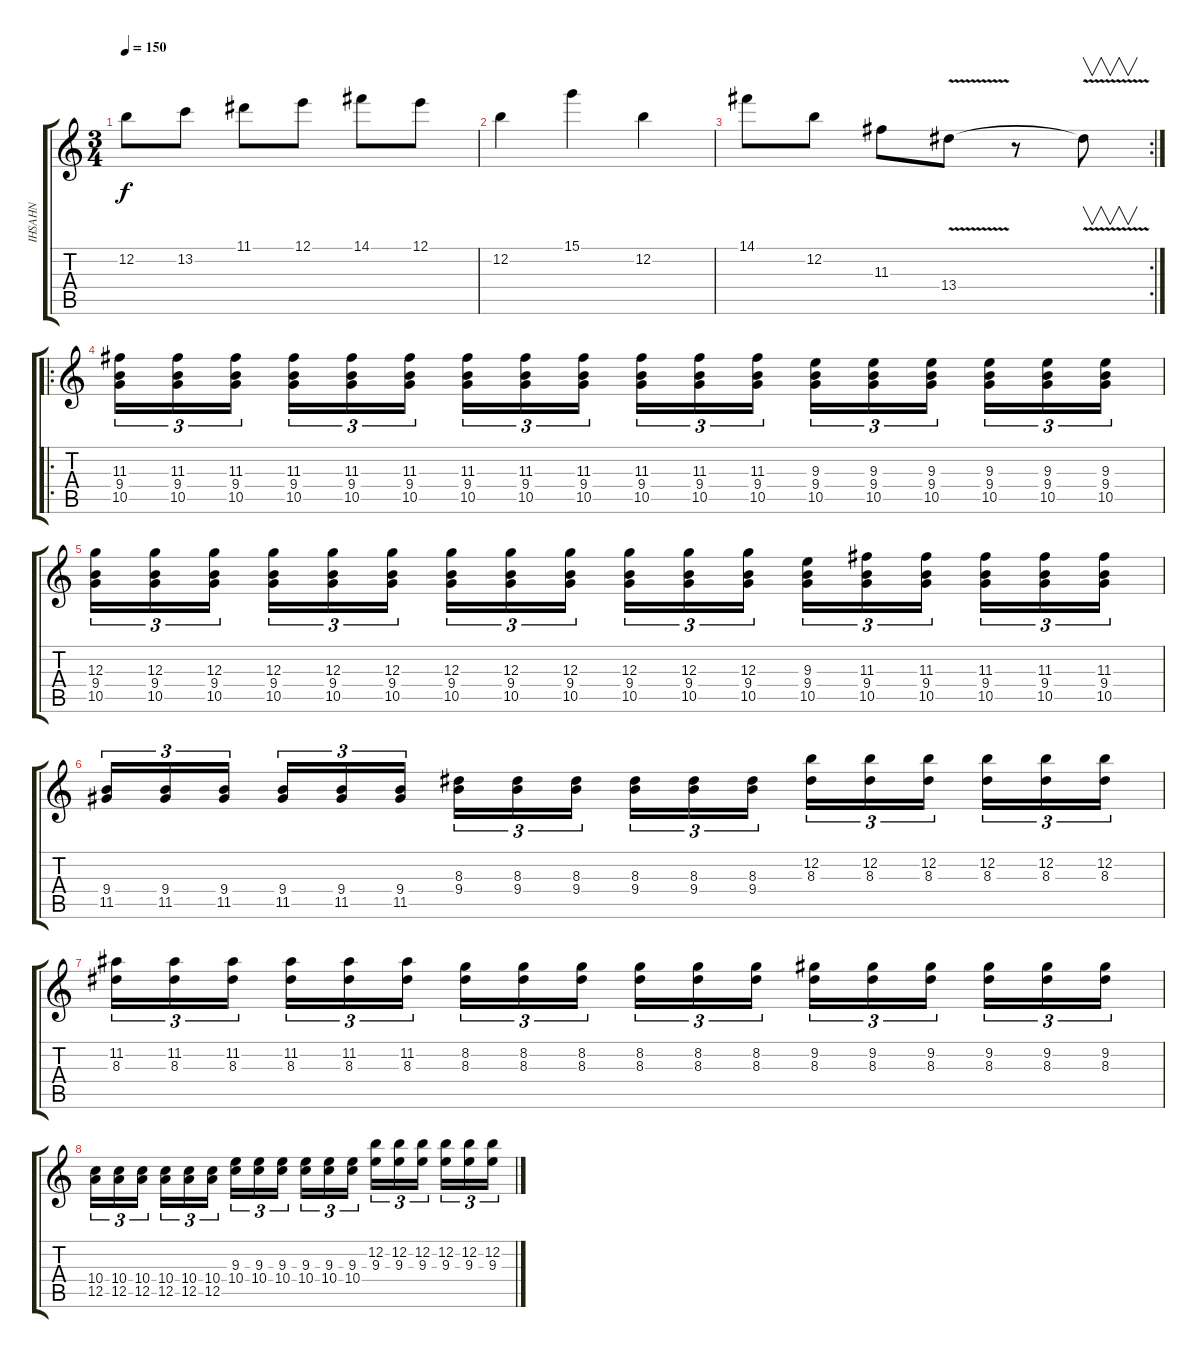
\track ("IHSAHN" "IHSAHN") {instrument distortionguitar}
\staff {score tabs}
\tuning (E4 B3 G3 D3 A2 E2) {hide}
\ts (3 4)
\tempo 150
\clef g2
\ks c
12.2.8{dy f} 13.2.8 11.1.8 12.1.8 14.1.8 12.1.8 |
12.2.4 15.1.4 12.2.4 |
\rc 2
14.1.8 12.2.8 11.3.8 13.4{v}.8 r.8 13.4{t}.8{v} |
\ro
(11.3 9.4 10.5).16{tu (3 2)} (11.3 9.4 10.5).16{tu (3 2)} (11.3 9.4 10.5).16{tu (3 2)} (11.3 9.4 10.5).16{tu (3 2)} (11.3 9.4 10.5).16{tu (3 2)} (11.3 9.4 10.5).16{tu (3 2)} (11.3 9.4 10.5).16{tu (3 2)} (11.3 9.4 10.5).16{tu (3 2)} (11.3 9.4 10.5).16{tu (3 2)} (11.3 9.4 10.5).16{tu (3 2)} (11.3 9.4 10.5).16{tu (3 2)} (11.3 9.4 10.5).16{tu (3 2)} (9.3 9.4 10.5).16{tu (3 2)} (9.3 9.4 10.5).16{tu (3 2)} (9.3 9.4 10.5).16{tu (3 2)} (9.3 9.4 10.5).16{tu (3 2)} (9.3 9.4 10.5).16{tu (3 2)} (9.3 9.4 10.5).16{tu (3 2)} |
(12.3 9.4 10.5).16{tu (3 2)} (12.3 9.4 10.5).16{tu (3 2)} (12.3 9.4 10.5).16{tu (3 2)} (12.3 9.4 10.5).16{tu (3 2)} (12.3 9.4 10.5).16{tu (3 2)} (12.3 9.4 10.5).16{tu (3 2)} (12.3 9.4 10.5).16{tu (3 2)} (12.3 9.4 10.5).16{tu (3 2)} (12.3 9.4 10.5).16{tu (3 2)} (12.3 9.4 10.5).16{tu (3 2)} (12.3 9.4 10.5).16{tu (3 2)} (12.3 9.4 10.5).16{tu (3 2)} (9.3 9.4 10.5).16{tu (3 2)} (11.3 9.4 10.5).16{tu (3 2)} (11.3 9.4 10.5).16{tu (3 2)} (11.3 9.4 10.5).16{tu (3 2)} (11.3 9.4 10.5).16{tu (3 2)} (11.3 9.4 10.5).16{tu (3 2)} |
(9.4 11.5).16{tu (3 2)} (9.4 11.5).16{tu (3 2)} (9.4 11.5).16{tu (3 2)} (9.4 11.5).16{tu (3 2)} (9.4 11.5).16{tu (3 2)} (9.4 11.5).16{tu (3 2)} (8.3 9.4).16{tu (3 2)} (8.3 9.4).16{tu (3 2)} (8.3 9.4).16{tu (3 2)} (8.3 9.4).16{tu (3 2)} (8.3 9.4).16{tu (3 2)} (8.3 9.4).16{tu (3 2)} (12.2 8.3).16{tu (3 2)} (12.2 8.3).16{tu (3 2)} (12.2 8.3).16{tu (3 2)} (12.2 8.3).16{tu (3 2)} (12.2 8.3).16{tu (3 2)} (12.2 8.3).16{tu (3 2)} |
(11.2 8.3).16{tu (3 2)} (11.2 8.3).16{tu (3 2)} (11.2 8.3).16{tu (3 2)} (11.2 8.3).16{tu (3 2)} (11.2 8.3).16{tu (3 2)} (11.2 8.3).16{tu (3 2)} (8.2 8.3).16{tu (3 2)} (8.2 8.3).16{tu (3 2)} (8.2 8.3).16{tu (3 2)} (8.2 8.3).16{tu (3 2)} (8.2 8.3).16{tu (3 2)} (8.2 8.3).16{tu (3 2)} (9.2 8.3).16{tu (3 2)} (9.2 8.3).16{tu (3 2)} (9.2 8.3).16{tu (3 2)} (9.2 8.3).16{tu (3 2)} (9.2 8.3).16{tu (3 2)} (9.2 8.3).16{tu (3 2)} |
(10.4 12.5).16{tu (3 2)} (10.4 12.5).16{tu (3 2)} (10.4 12.5).16{tu (3 2)} (10.4 12.5).16{tu (3 2)} (10.4 12.5).16{tu (3 2)} (10.4 12.5).16{tu (3 2)} (9.3 10.4).16{tu (3 2)} (9.3 10.4).16{tu (3 2)} (9.3 10.4).16{tu (3 2)} (9.3 10.4).16{tu (3 2)} (9.3 10.4).16{tu (3 2)} (9.3 10.4).16{tu (3 2)} (12.2 9.3).16{tu (3 2)} (12.2 9.3).16{tu (3 2)} (12.2 9.3).16{tu (3 2)} (12.2 9.3).16{tu (3 2)} (12.2 9.3).16{tu (3 2)} (12.2 9.3).16{tu (3 2)}
